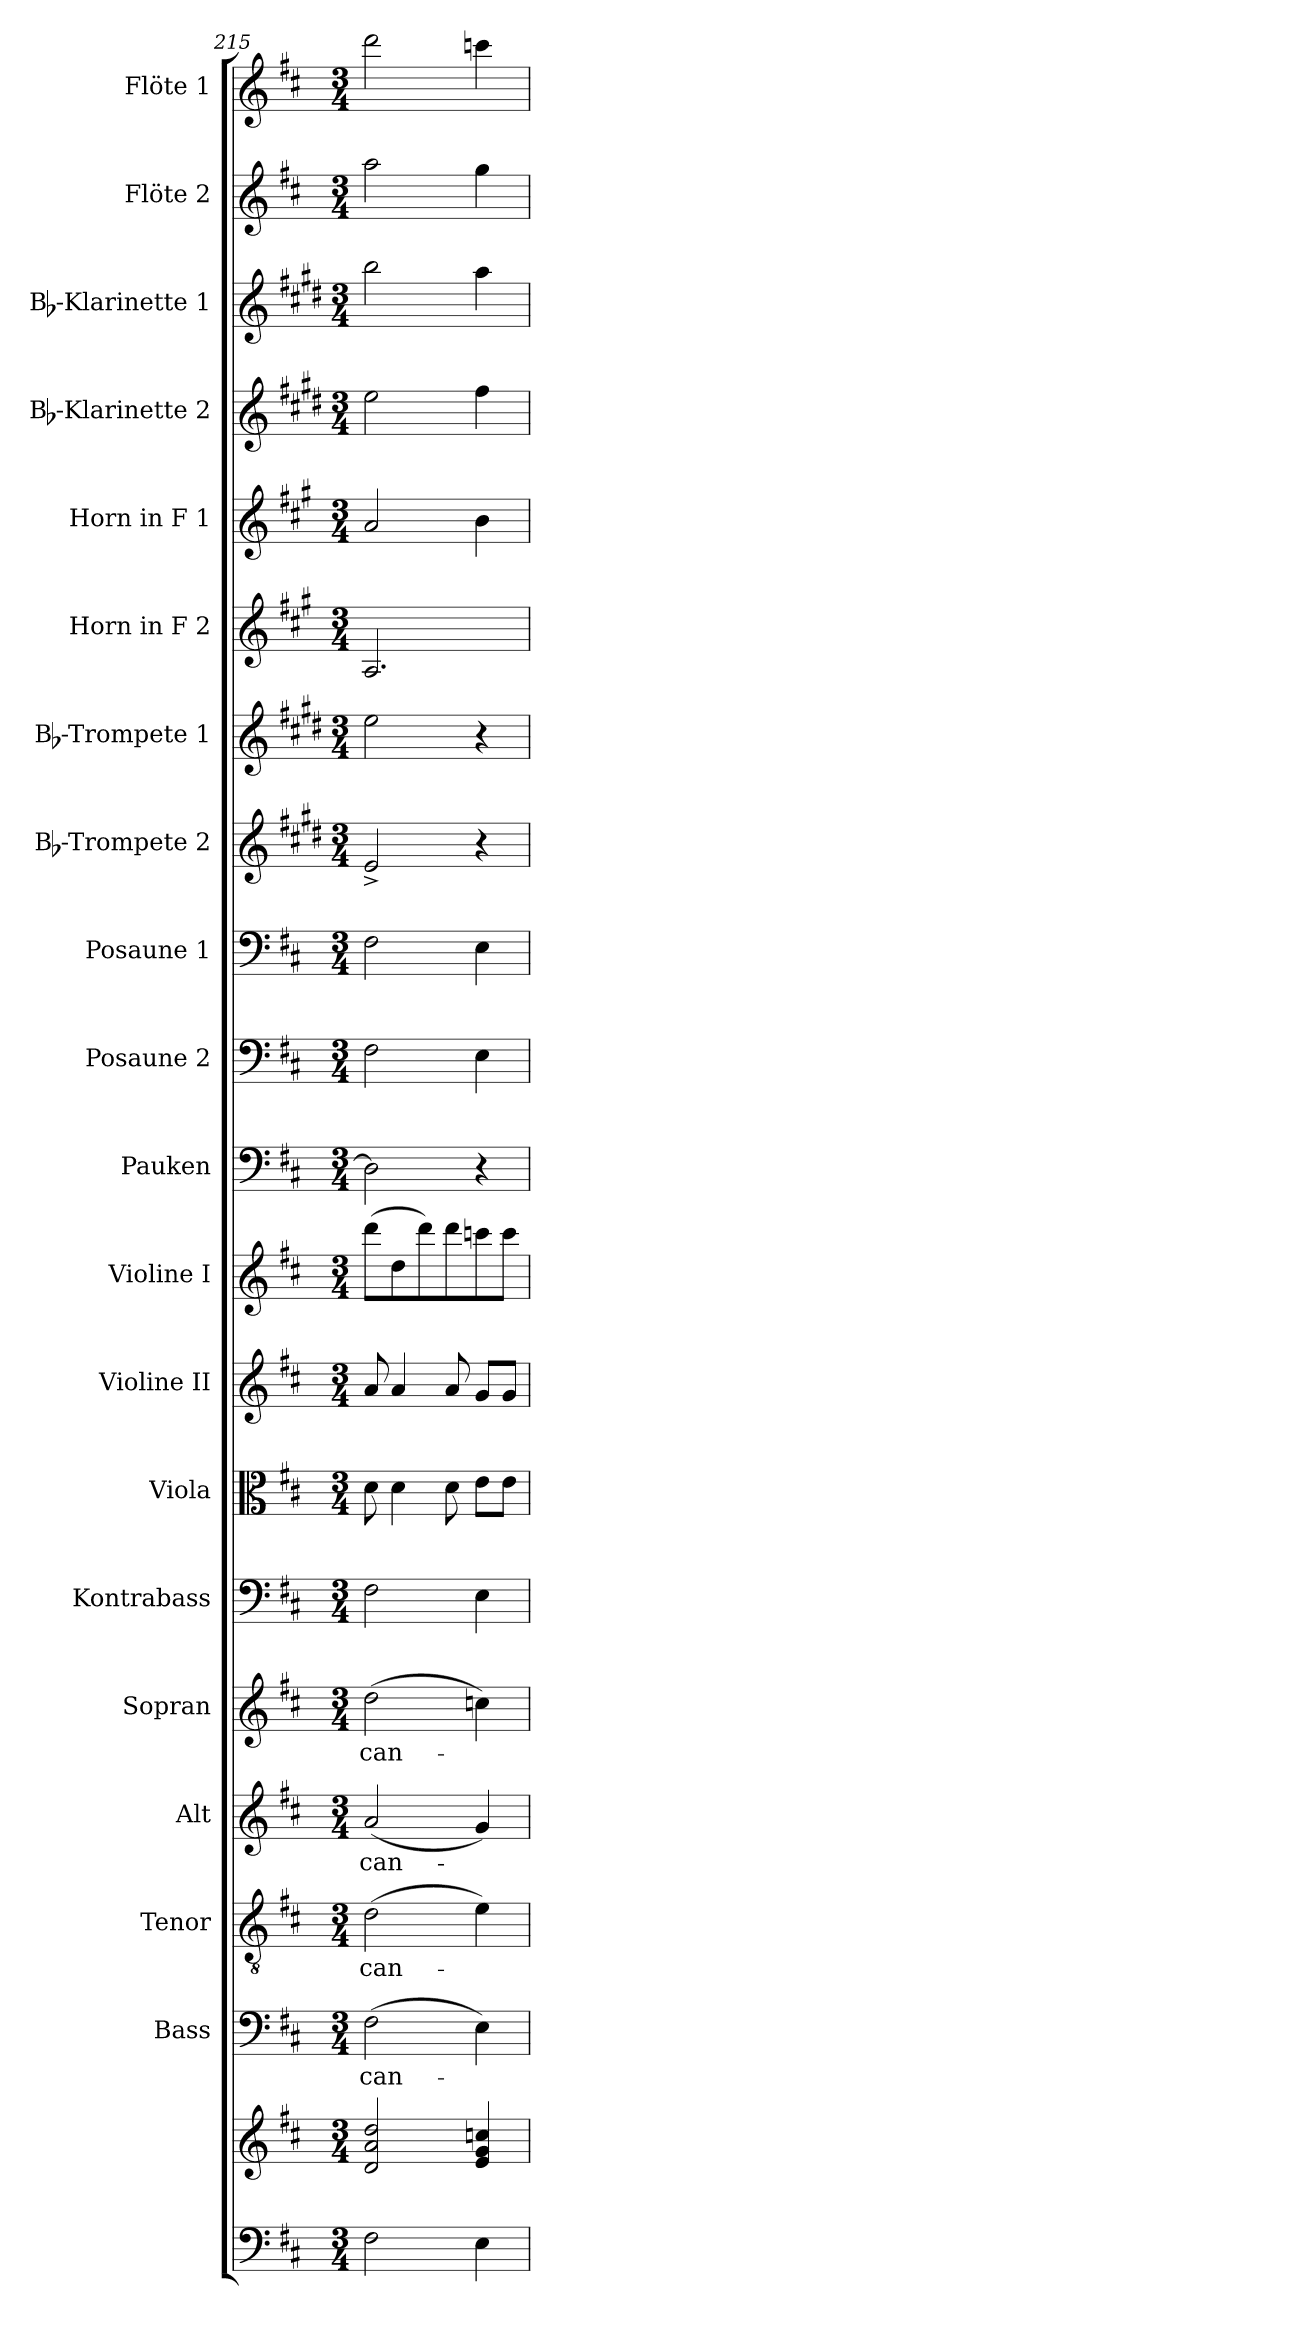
**kern	**kern	**kern	**text	**kern	**text	**kern	**text	**kern	**text	**kern	**kern	**kern	**kern	**kern	**kern	**kern	**kern	**kern	**kern	**kern	**kern	**kern	**kern	**kern
*part20	*part20	*part19	*part19	*part18	*part18	*part17	*part17	*part16	*part16	*part15	*part14	*part13	*part12	*part11	*part10	*part9	*part8	*part7	*part6	*part5	*part4	*part3	*part2	*part1
*staff21	*staff20	*staff19	*staff19	*staff18	*staff18	*staff17	*staff17	*staff16	*staff16	*staff15	*staff14	*staff13	*staff12	*staff11	*staff10	*staff9	*staff8	*staff7	*staff6	*staff5	*staff4	*staff3	*staff2	*staff1
*	*	*I"Bass	*	*I"Tenor	*	*I"Alt	*	*I"Sopran	*	*I"Kontrabass	*I"Viola	*I"Violine II	*I"Violine I	*I"Pauken	*I"Posaune 2	*I"Posaune 1	*I"Bb-Trompete 2	*I"Bb-Trompete 1	*I"Horn in F 2	*I"Horn in F 1	*I"Bb-Klarinette 2	*I"Bb-Klarinette 1	*I"Flöte 2	*I"Flöte 1
*	*	*I'B.	*	*I'T.	*	*I'A.	*	*I'S.	*	*I'Kb.	*I'Vla.	*I'Vl. II	*I'Vl. I	*I'Pk.	*I'Pos. 2	*I'Pos. 1	*I'Bb Trp. 2	*I'Bb Trp. 1	*	*	*I'Bb Kl. 2	*I'Bb Kl. 1	*I'Fl. 2	*I'Fl. 1
!!LO:PB:g=z
*clefF4	*clefG2	*clefF4	*	*clefGv2	*	*clefG2	*	*clefG2	*	*clefF4	*clefC3	*clefG2	*clefG2	*clefF4	*clefF4	*clefF4	*clefG2	*clefG2	*clefG2	*clefG2	*clefG2	*clefG2	*clefG2	*clefG2
*	*	*	*	*	*	*	*	*	*	*ITrd7c12	*	*	*	*	*	*	*ITrd1c2	*ITrd1c2	*ITrd4c7	*ITrd4c7	*ITrd1c2	*ITrd1c2	*	*
*k[f#c#]	*k[f#c#]	*k[f#c#]	*	*k[f#c#]	*	*k[f#c#]	*	*k[f#c#]	*	*k[f#c#]	*k[f#c#]	*k[f#c#]	*k[f#c#]	*k[f#c#]	*k[f#c#]	*k[f#c#]	*k[f#c#]	*k[f#c#]	*k[f#c#]	*k[f#c#]	*k[f#c#]	*k[f#c#]	*k[f#c#]	*k[f#c#]
*D:	*D:	*D:	*	*D:	*	*D:	*	*D:	*	*D:	*D:	*D:	*D:	*D:	*D:	*D:	*D:	*D:	*D:	*D:	*D:	*D:	*D:	*D:
*M3/4	*M3/4	*M3/4	*	*M3/4	*	*M3/4	*	*M3/4	*	*M3/4	*M3/4	*M3/4	*M3/4	*M3/4	*M3/4	*M3/4	*M3/4	*M3/4	*M3/4	*M3/4	*M3/4	*M3/4	*M3/4	*M3/4
=215	=215	=215	=215	=215	=215	=215	=215	=215	=215	=215	=215	=215	=215	=215	=215	=215	=215	=215	=215	=215	=215	=215	=215	=215
!	!	!	!LO:LY:b	!	!LO:LY:b	!	!LO:LY:b	!	!LO:LY:b	!	!	!	!	!	!	!	!	!	!	!	!	!	!	!
2F#\	2d/ 2a/ 2dd/	(>2F#\	-can-	(>2d\	-can-	(<2a/	-can-	(>2dd\	-can-	2FF#\	8d\	8a/	(>8ddd\L	2D\]	2F#\	2F#\	2d^</	2dd\	2.D/	2d/	2dd\	2aa\	2aa\	2ddd\
.	.	.	.	.	.	.	.	.	.	.	4d\	4a/	8dd\	.	.	.	.	.	.	.	.	.	.	.
.	.	.	.	.	.	.	.	.	.	.	.	.	8ddd\)	.	.	.	.	.	.	.	.	.	.	.
.	.	.	.	.	.	.	.	.	.	.	8d\	8a/	8ddd\	.	.	.	.	.	.	.	.	.	.	.
4E\	4e/ 4g/ 4ccn/	4E\)	.	4e\)	.	4g/)	.	4ccn\)	.	4EE\	8e\L	8g/L	8cccn\	4r	4E\	4E\	4r	4r	.	4e\	4ee\	4gg\	4gg\	4cccn\
.	.	.	.	.	.	.	.	.	.	.	8e\J	8g/J	8ccc\J	.	.	.	.	.	.	.	.	.	.	.
=	=	=	=	=	=	=	=	=	=	=	=	=	=	=	=	=	=	=	=	=	=	=	=	=
*-	*-	*-	*-	*-	*-	*-	*-	*-	*-	*-	*-	*-	*-	*-	*-	*-	*-	*-	*-	*-	*-	*-	*-	*-
